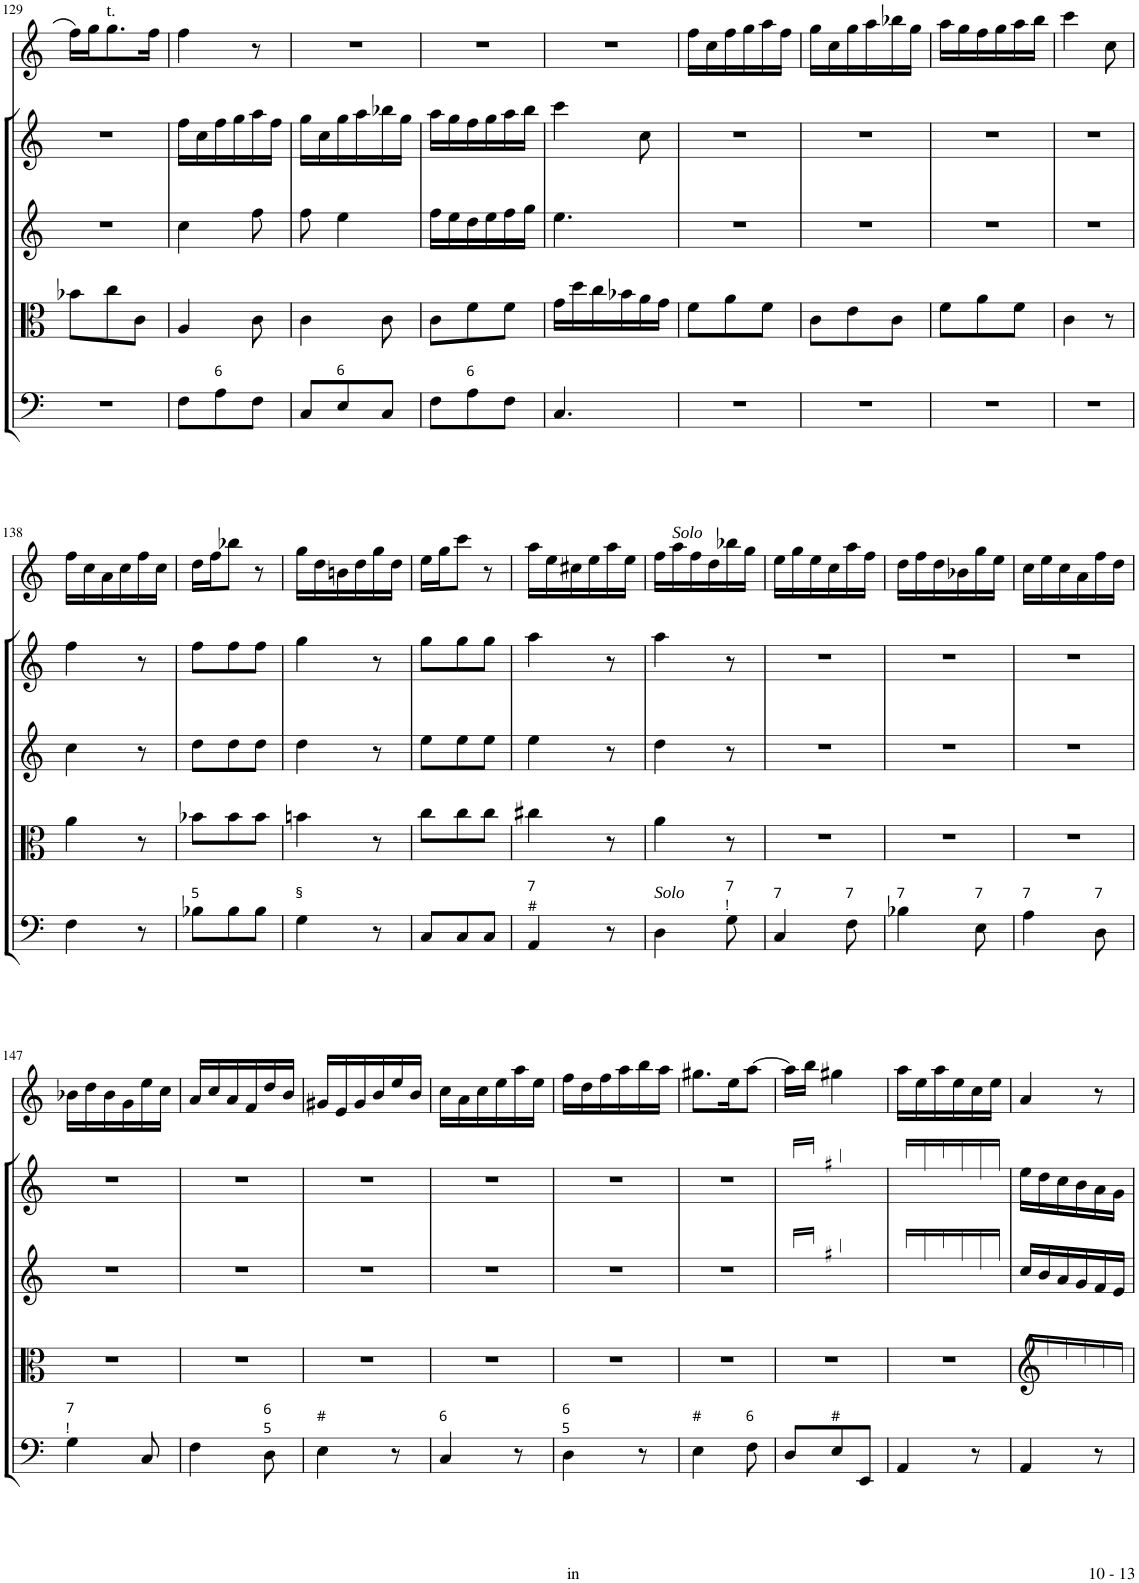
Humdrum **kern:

**kern	**kern	**kern	**kern	**kern
*part5	*part4	*part3	*part2	*part1
*staff5	*staff4	*staff3	*staff2	*staff1
*I"Organo  e Violoncello	*I"Alto Viola	*I"Violino Secondo	*I"Violino Primo	*I"Oboe
*	*I'Vla	*I'Vln	*I'Vln	*I'Ob
!!LO:PB:g=z
*clefF4	*clefC3	*clefG2	*clefG2	*clefG2
*k[]	*k[]	*k[]	*k[]	*k[]
*M3/8	*M3/8	*M3/8	*M3/8	*M3/8
=129	=129	=129	=129	=129
4.r	8b-X\L	4.r	4.r	16ff\LL
.	.	.	.	16gg\J
!	!	!	!	!LO:TX:a:t=t.
.	8cc\	.	.	8.gg\
.	8c\J	.	.	.
.	.	.	.	16ff\Jk
=130	=130	=130	=130	=130
8F\L	4A/	4cc\	16ff\LL	4ff\
.	.	.	16cc\	.
!LO:TX:a:t=6	!	!	!	!
8A\	.	.	16ff\	.
.	.	.	16gg\	.
8F\J	8c\	8ff\	16aa\	8r
.	.	.	16ff\JJ	.
=131	=131	=131	=131	=131
8C/L	4c\	8ff\	16gg\LL	4.r
.	.	.	16cc\	.
!LO:TX:a:t=6	!	!	!	!
8E/	.	4ee\	16gg\	.
.	.	.	16aa\	.
8C/J	8c\	.	16bb-X\	.
.	.	.	16gg\JJ	.
=132	=132	=132	=132	=132
8F\L	8c\L	16ff\LL	16aa\LL	4.r
.	.	16ee\	16gg\	.
!LO:TX:a:t=6	!	!	!	!
8A\	8f\	16dd\	16ff\	.
.	.	16ee\	16gg\	.
8F\J	8f\J	16ff\	16aa\	.
.	.	16gg\JJ	16bb\JJ	.
=133	=133	=133	=133	=133
4.C/	16g\LL	4.ee\	4ccc\	4.r
.	16dd\	.	.	.
.	16cc\	.	.	.
.	16b-X\	.	.	.
.	16a\	.	8cc\	.
.	16g\JJ	.	.	.
=134	=134	=134	=134	=134
4.r	8f\L	4.r	4.r	16ff\LL
.	.	.	.	16cc\
.	8a\	.	.	16ff\
.	.	.	.	16gg\
.	8f\J	.	.	16aa\
.	.	.	.	16ff\JJ
=135	=135	=135	=135	=135
4.r	8c\L	4.r	4.r	16gg\LL
.	.	.	.	16cc\
.	8e\	.	.	16gg\
.	.	.	.	16aa\
.	8c\J	.	.	16bb-X\
.	.	.	.	16gg\JJ
=136	=136	=136	=136	=136
4.r	8f\L	4.r	4.r	16aa\LL
.	.	.	.	16gg\
.	8a\	.	.	16ff\
.	.	.	.	16gg\
.	8f\J	.	.	16aa\
.	.	.	.	16bb\JJ
=137	=137	=137	=137	=137
4.r	4c\	4.r	4.r	4ccc\
.	8r	.	.	8cc\
!!LO:LB:g=z
=138	=138	=138	=138	=138
4F\	4a\	4cc\	4ff\	16ff\LL
.	.	.	.	16cc\
.	.	.	.	16a\
.	.	.	.	16cc\
8r	8r	8r	8r	16ff\
.	.	.	.	16cc\JJ
=139	=139	=139	=139	=139
!LO:TX:a:t=5	!	!	!	!
8B-X\L	8b-X\L	8dd\L	8ff\L	16dd\LL
.	.	.	.	16ff\J
8B-\	8b-\	8dd\	8ff\	8bb-X\J
8B-\J	8b-\J	8dd\J	8ff\J	8r
=140	=140	=140	=140	=140
!LO:TX:a:t=§	!	!	!	!
4G\	4bn\	4dd\	4gg\	16gg\LL
.	.	.	.	16dd\
.	.	.	.	16bn\
.	.	.	.	16dd\
8r	8r	8r	8r	16gg\
.	.	.	.	16dd\JJ
=141	=141	=141	=141	=141
8C/L	8cc\L	8ee\L	8gg\L	16ee\LL
.	.	.	.	16gg\J
8C/	8cc\	8ee\	8gg\	8ccc\J
8C/J	8cc\J	8ee\J	8gg\J	8r
=142	=142	=142	=142	=142
!LO:TX:a:t=7	!	!	!	!
!LO:TX:a:t=#	!	!	!	!
4AA/	4cc#X\	4ee\	4aa\	16aa\LL
.	.	.	.	16ee\
.	.	.	.	16cc#X\
.	.	.	.	16ee\
8r	8r	8r	8r	16aa\
.	.	.	.	16ee\JJ
=143	=143	=143	=143	=143
!LO:TX:a:i:t=Solo	!	!	!	!
4D\	4a\	4dd\	4aa\	16ff\LL
!	!	!	!	!LO:TX:a:i:t=Solo
.	.	.	.	16aa\
.	.	.	.	16ff\
.	.	.	.	16dd\
!LO:TX:a:t=7	!	!	!	!
!LO:TX:a:t=!	!	!	!	!
8G\	8r	8r	8r	16bb-X\
.	.	.	.	16gg\JJ
=144	=144	=144	=144	=144
!LO:TX:a:t=7	!	!	!	!
4C/	4.r	4.r	4.r	16ee\LL
.	.	.	.	16gg\
.	.	.	.	16ee\
.	.	.	.	16cc\
!LO:TX:a:t=7	!	!	!	!
8F\	.	.	.	16aa\
.	.	.	.	16ff\JJ
=145	=145	=145	=145	=145
!LO:TX:a:t=7	!	!	!	!
4B-X\	4.r	4.r	4.r	16dd\LL
.	.	.	.	16ff\
.	.	.	.	16dd\
.	.	.	.	16b-X\
!LO:TX:a:t=7	!	!	!	!
8E\	.	.	.	16gg\
.	.	.	.	16ee\JJ
=146	=146	=146	=146	=146
!LO:TX:a:t=7	!	!	!	!
4A\	4.r	4.r	4.r	16cc\LL
.	.	.	.	16ee\
.	.	.	.	16cc\
.	.	.	.	16a\
!LO:TX:a:t=7	!	!	!	!
8D\	.	.	.	16ff\
.	.	.	.	16dd\JJ
!!LO:LB:g=z
=147	=147	=147	=147	=147
!LO:TX:a:t=7	!	!	!	!
!LO:TX:a:t=!	!	!	!	!
4G\	4.r	4.r	4.r	16b-X\LL
.	.	.	.	16dd\
.	.	.	.	16b-\
.	.	.	.	16g\
8C/	.	.	.	16ee\
.	.	.	.	16cc\JJ
=148	=148	=148	=148	=148
4F\	4.r	4.r	4.r	16a/LL
.	.	.	.	16cc/
.	.	.	.	16a/
.	.	.	.	16f/
!LO:TX:a:t=6	!	!	!	!
!LO:TX:a:t=5	!	!	!	!
8D\	.	.	.	16dd/
.	.	.	.	16b/JJ
=149	=149	=149	=149	=149
!LO:TX:a:t=#	!	!	!	!
4E\	4.r	4.r	4.r	16g#X/LL
.	.	.	.	16e/
.	.	.	.	16g#/
.	.	.	.	16b/
8r	.	.	.	16ee/
.	.	.	.	16b/JJ
=150	=150	=150	=150	=150
!LO:TX:a:t=6	!	!	!	!
4C/	4.r	4.r	4.r	16cc\LL
.	.	.	.	16a\
.	.	.	.	16cc\
.	.	.	.	16ee\
8r	.	.	.	16aa\
.	.	.	.	16ee\JJ
=151	=151	=151	=151	=151
!LO:TX:a:t=6	!	!	!	!
!LO:TX:a:t=5	!	!	!	!
4D\	4.r	4.r	4.r	16ff\LL
.	.	.	.	16dd\
.	.	.	.	16ff\
.	.	.	.	16aa\
8r	.	.	.	16bb\
.	.	.	.	16aa\JJ
=152	=152	=152	=152	=152
!LO:TX:a:t=#	!	!	!	!
4E\	4.r	4.r	4.r	8.gg#X\L
.	.	.	.	16ee\K
!LO:TX:a:t=6	!	!	!	!
8F\	.	.	.	[8aa\J
=153	=153	=153	=153	=153
8D/L	4.r	16aa!/LL	16aa!/LL	16aa\LL]
.	.	16bb!/JJ	16bb!/JJ	16bb\JJ
!LO:TX:a:t=#	!	!	!	!
8E/	.	4gg#X!/	4gg#X!/	4gg#X\
8EE/J	.	.	.	.
=154	=154	=154	=154	=154
4AA/	4.r	16aa!/LL	16aa!/LL	16aa\LL
.	.	16ee!/	16ee!/	16ee\
.	.	16aa!/	16aa!/	16aa\
.	.	16ee!/	16ee!/	16ee\
8r	.	16cc!/	16cc!/	16cc\
.	.	16ee!/JJ	16ee!/JJ	16ee\JJ
=155	=155	=155	=155	=155
4AA/	16ee!/LL	16cc/LL	16ee\LL	4a/
.	16dd!/	16b/	16dd\	.
.	16cc!/	16a/	16cc\	.
.	16b!/	16g/	16b\	.
8r	16a!/	16f/	16a\	8r
.	16g!/JJ	16e/JJ	16g\JJ	.
=	=	=	=	=
*-	*-	*-	*-	*-
